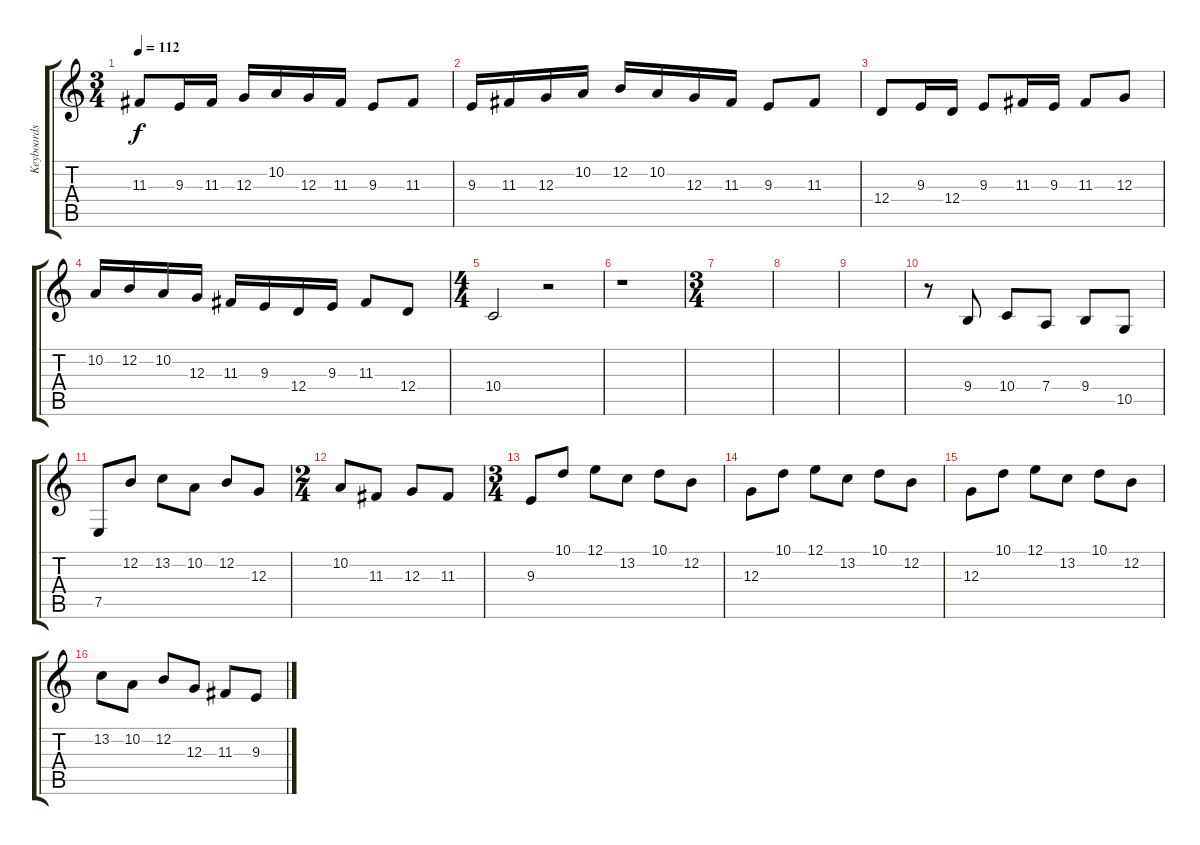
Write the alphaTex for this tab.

\track ("Keyboards" "Keyboards") {instrument electricgrandpiano}
\staff {score tabs}
\tuning (E4 B3 G3 D3 A2 E2) {hide}
\ts (3 4)
\tempo 112
\clef g2
\ks c
11.3.8{dy f} 9.3.16 11.3.16 12.3.16 10.2.16 12.3.16 11.3.16 9.3.8 11.3.8 |
9.3.16 11.3.16 12.3.16 10.2.16 12.2.16 10.2.16 12.3.16 11.3.16 9.3.8 11.3.8 |
12.4.8 9.3.16 12.4.16 9.3.8 11.3.16 9.3.16 11.3.8 12.3.8 |
10.2.16 12.2.16 10.2.16 12.3.16 11.3.16 9.3.16 12.4.16 9.3.16 11.3.8 12.4.8 |
\ts (4 4)
10.4.2 r.2 |
r.1 |
\ts (3 4)
|
|
|
r.8 9.4.8 10.4.8 7.4.8 9.4.8 10.5.8 |
7.5.8 12.2.8 13.2.8 10.2.8 12.2.8 12.3.8 |
\ts (2 4)
10.2.8 11.3.8 12.3.8 11.3.8 |
\ts (3 4)
9.3.8 10.1.8 12.1.8 13.2.8 10.1.8 12.2.8 |
12.3.8 10.1.8 12.1.8 13.2.8 10.1.8 12.2.8 |
12.3.8 10.1.8 12.1.8 13.2.8 10.1.8 12.2.8 |
13.2.8 10.2.8 12.2.8 12.3.8 11.3.8 9.3.8
